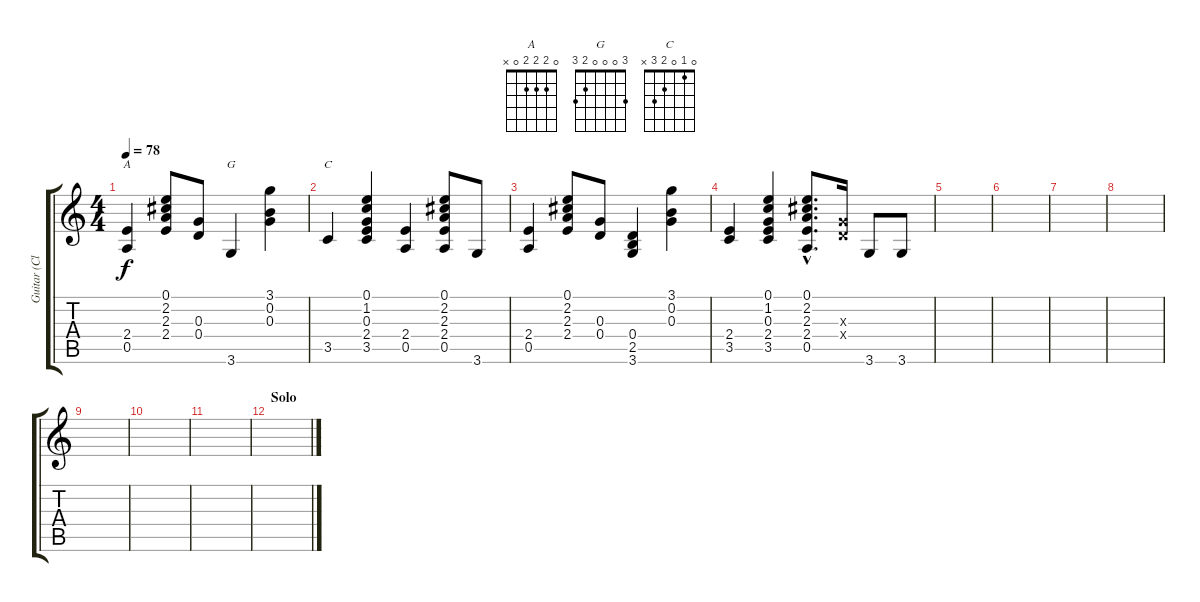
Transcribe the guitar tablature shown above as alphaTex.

\track ("Guitar (Clean)" "Guitar (Cl") {instrument electricguitarclean}
\staff {score tabs}
\tuning (E4 B3 G3 D3 A2 E2) {hide}
\chord ("A" 0 2 2 2 0 x)
\chord ("G" 3 0 0 0 2 3)
\chord ("C" 0 1 0 2 3 x)
\ts (4 4)
\tempo 78
\clef g2
\ks c
(2.4 0.5).4{ch "A" dy f volume 9} (0.1 2.2 2.3 2.4).8 (0.3 0.4).8 3.6.4{ch "G"} (3.1 0.2 0.3).4 |
3.5.4{ch "C"} (0.1 1.2 0.3 2.4 3.5).4 (2.4 0.5).4 (0.1 2.2 2.3 2.4 0.5).8 3.6.8 |
(2.4 0.5).4{volume 10} (0.1 2.2 2.3 2.4).8 (0.3 0.4).8 (0.4 2.5 3.6).4 (3.1 0.2 0.3).4 |
(2.4 3.5).4{volume 12} (0.1 1.2 0.3 2.4 3.5).4 (0.1{hac} 2.2{hac} 2.3{hac} 2.4{hac} 0.5{hac}).8{d} (0.3{x} 0.4{x}).16 3.6.8 3.6.8 |
|
|
|
|
|
|
|
\section ("" "Solo")
